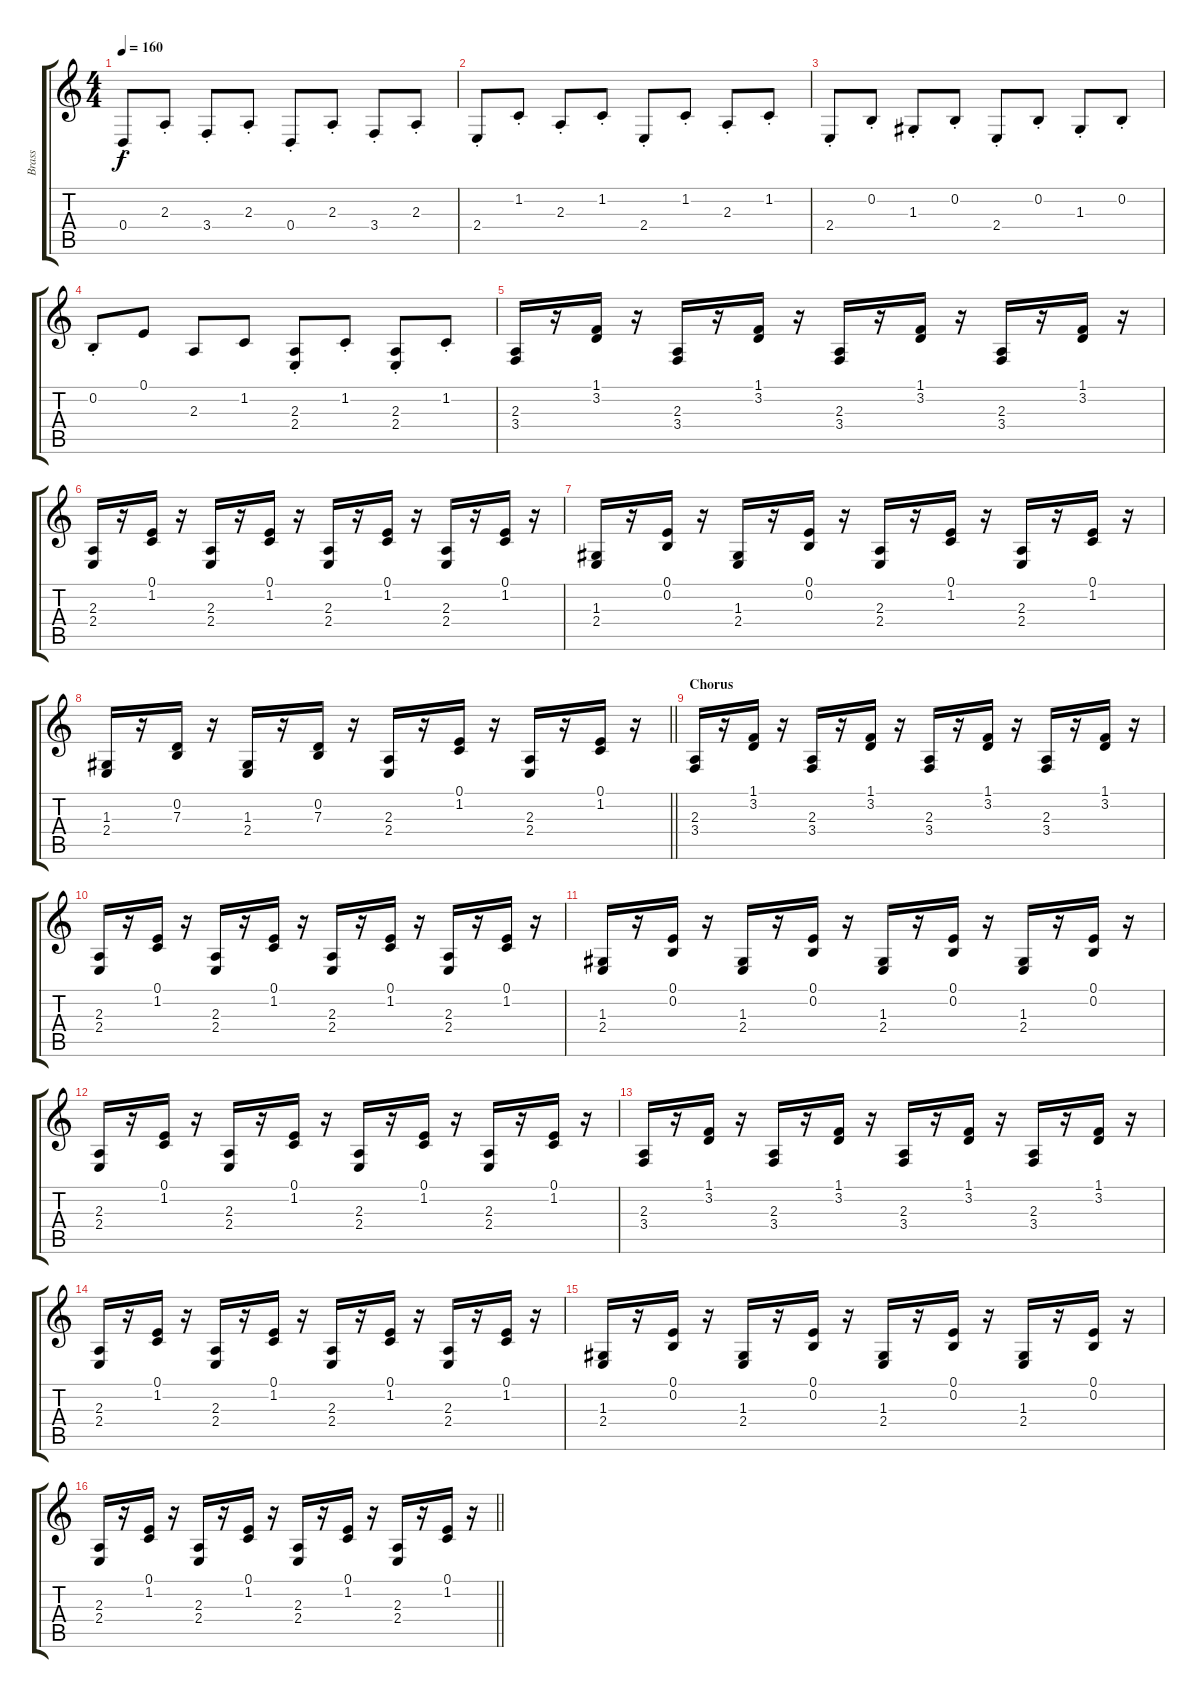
\track ("Brass" "Brass") {instrument brasssection}
\staff {score tabs}
\tuning (E4 B3 G3 D3 A2 E2) {hide}
\ts (4 4)
\tempo 160
\clef g2
\ks c
0.4{st}.8{dy f} 2.3{st}.8 3.4{st}.8 2.3{st}.8 0.4{st}.8 2.3{st}.8 3.4{st}.8 2.3{st}.8 |
2.4{st}.8 1.2{st}.8 2.3{st}.8 1.2{st}.8 2.4{st}.8 1.2{st}.8 2.3{st}.8 1.2{st}.8 |
2.4{st}.8 0.2{st}.8 1.3{st}.8 0.2{st}.8 2.4{st}.8 0.2{st}.8 1.3{st}.8 0.2{st}.8 |
0.2{st}.8 0.1.8 2.3.8 1.2.8 (2.3{st} 2.4{st}).8 1.2{st}.8 (2.3{st} 2.4{st}).8 1.2{st}.8 |
(2.3 3.4).16 r.16 (1.1 3.2).16 r.16 (2.3 3.4).16 r.16 (1.1 3.2).16 r.16 (2.3 3.4).16 r.16 (1.1 3.2).16 r.16 (2.3 3.4).16 r.16 (1.1 3.2).16 r.16 |
(2.3 2.4).16 r.16 (0.1 1.2).16 r.16 (2.3 2.4).16 r.16 (0.1 1.2).16 r.16 (2.3 2.4).16 r.16 (0.1 1.2).16 r.16 (2.3 2.4).16 r.16 (0.1 1.2).16 r.16 |
(1.3 2.4).16 r.16 (0.1 0.2).16 r.16 (1.3 2.4).16 r.16 (0.1 0.2).16 r.16 (2.3 2.4).16 r.16 (0.1 1.2).16 r.16 (2.3 2.4).16 r.16 (0.1 1.2).16 r.16 |
\barLineRight lightlight
(1.3 2.4).16 r.16 (0.2 7.3).16 r.16 (1.3 2.4).16 r.16 (0.2 7.3).16 r.16 (2.3 2.4).16 r.16 (0.1 1.2).16 r.16 (2.3 2.4).16 r.16 (0.1 1.2).16 r.16 |
\section ("" "Chorus")
(2.3 3.4).16 r.16 (1.1 3.2).16 r.16 (2.3 3.4).16 r.16 (1.1 3.2).16 r.16 (2.3 3.4).16 r.16 (1.1 3.2).16 r.16 (2.3 3.4).16 r.16 (1.1 3.2).16 r.16 |
(2.3 2.4).16 r.16 (0.1 1.2).16 r.16 (2.3 2.4).16 r.16 (0.1 1.2).16 r.16 (2.3 2.4).16 r.16 (0.1 1.2).16 r.16 (2.3 2.4).16 r.16 (0.1 1.2).16 r.16 |
(1.3 2.4).16 r.16 (0.1 0.2).16 r.16 (1.3 2.4).16 r.16 (0.1 0.2).16 r.16 (1.3 2.4).16 r.16 (0.1 0.2).16 r.16 (1.3 2.4).16 r.16 (0.1 0.2).16 r.16 |
(2.3 2.4).16 r.16 (0.1 1.2).16 r.16 (2.3 2.4).16 r.16 (0.1 1.2).16 r.16 (2.3 2.4).16 r.16 (0.1 1.2).16 r.16 (2.3 2.4).16 r.16 (0.1 1.2).16 r.16 |
(2.3 3.4).16 r.16 (1.1 3.2).16 r.16 (2.3 3.4).16 r.16 (1.1 3.2).16 r.16 (2.3 3.4).16 r.16 (1.1 3.2).16 r.16 (2.3 3.4).16 r.16 (1.1 3.2).16 r.16 |
(2.3 2.4).16 r.16 (0.1 1.2).16 r.16 (2.3 2.4).16 r.16 (0.1 1.2).16 r.16 (2.3 2.4).16 r.16 (0.1 1.2).16 r.16 (2.3 2.4).16 r.16 (0.1 1.2).16 r.16 |
(1.3 2.4).16 r.16 (0.1 0.2).16 r.16 (1.3 2.4).16 r.16 (0.1 0.2).16 r.16 (1.3 2.4).16 r.16 (0.1 0.2).16 r.16 (1.3 2.4).16 r.16 (0.1 0.2).16 r.16 |
\barLineRight lightlight
(2.3 2.4).16 r.16 (0.1 1.2).16 r.16 (2.3 2.4).16 r.16 (0.1 1.2).16 r.16 (2.3 2.4).16 r.16 (0.1 1.2).16 r.16 (2.3 2.4).16 r.16 (0.1 1.2).16 r.16
